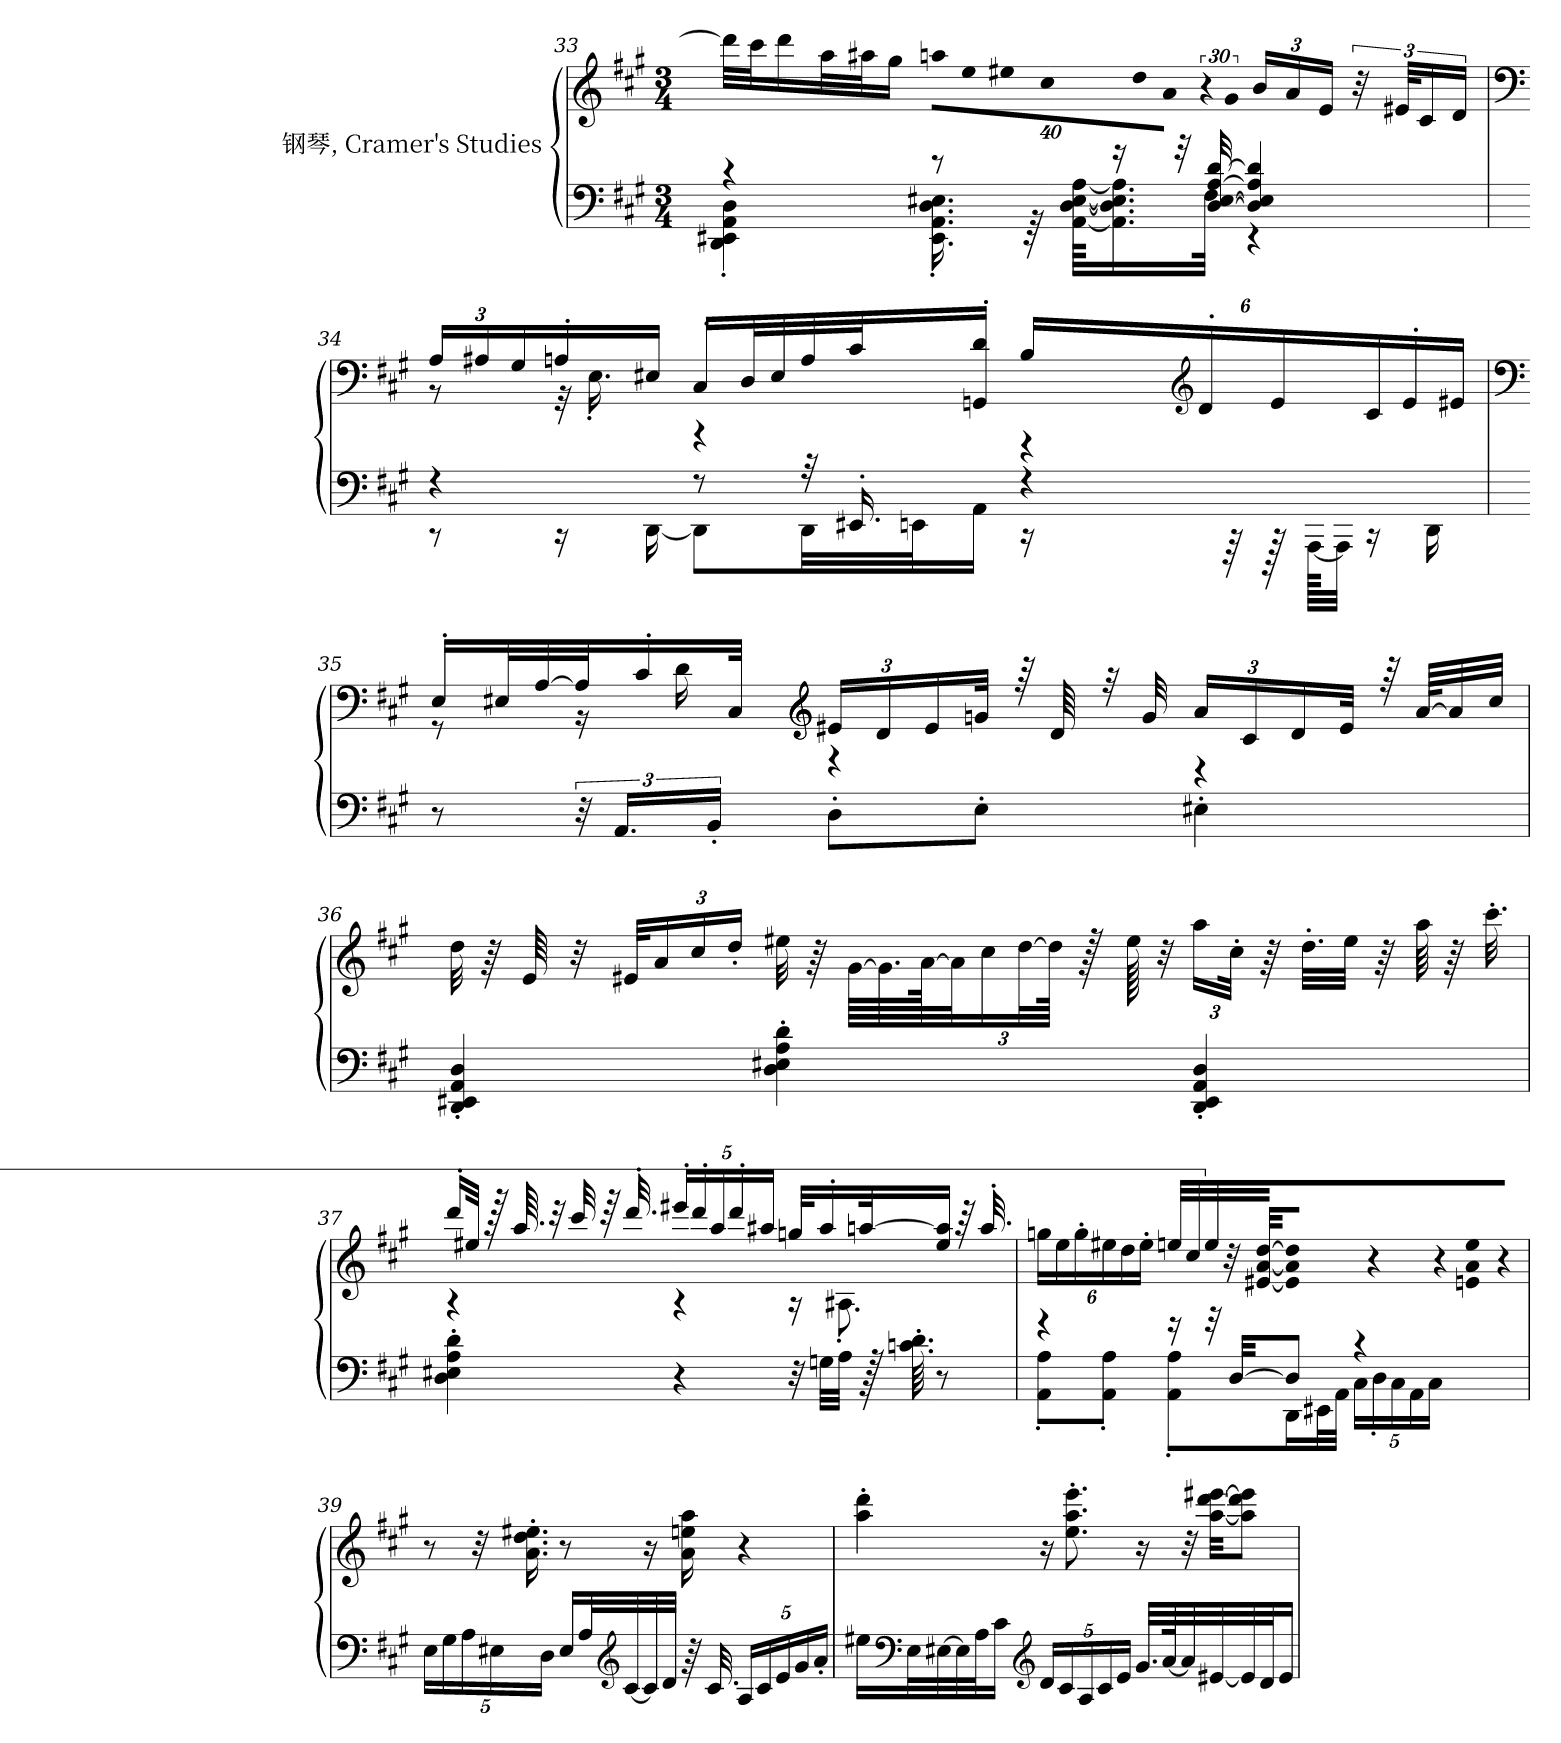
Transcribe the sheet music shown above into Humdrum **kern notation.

**kern	**kern
*part1	*part1
*staff2	*staff1
*I"钢琴, Cramer's Studies	*
!!LO:LB:g=z
*clefF4	*clefG2
*k[f#c#g#]	*k[f#c#g#]
*M3/4	*M3/4
=33	=33
*^	*
4r	4DD\' 4EE#X\' 4AA\' 4D\'	32ddd\LLL]
.	.	32ccc#\J
.	.	16ddd\
.	.	32aa\L
.	.	32aa#X\J
.	.	16gg#\JJ
!	!	!LO:N:vis=32
8r	16.EE#\' 16.AA\' 16.D\' 16.E#X\'	640%23aan\LLL
!	!	!LO:N:vis=32
.	.	640%23ee\
!	!	!LO:N:vis=32
.	.	640%23ee#X\
.	64r	.
!	!	!LO:N:vis=32
.	.	640%23cc#\
.	[64AA\ [64D\ [64E#\ [64A\KKLL	.
16r	16.AA\] 16.D\] 16.E#\] 16.A\]	.
!	!	!LO:N:vis=32
.	.	640%23dd\
!	!	!LO:N:vis=32
.	.	640%23a\JJJ
32r	.	.
!	!	!LO:N:vis=64
.	.	960%17r
[32D/ [32E#/ [32A/ [32d/	32F#\JJk	.
!	!	!LO:N:vis=256%9
.	.	960%17g#/
4D/] 4E#/] 4A/] 4d/]	4r	.
*	*	*Xbrackettup
.	.	24b/LL
.	.	24a/
.	.	24e/JJ
*	*	*brackettup
.	.	48r
.	.	48e#X/KLL
.	.	24c#/
.	.	24d/JJ
960ryy	960ryy	.
!!LO:LB:g=z
=34	=34	=34
*	*	*clefF4
*	*	*Xbrackettup
*	*	*^
4r	8r	24A/LL	8r
.	.	24A#X/	.
.	.	24G#/	.
.	16r	16An'/	32r
.	.	.	16.E'\
.	[16DD\	16E#X/JJ	.
8r	8DD\L]	16C#'/LL	4r
.	.	32D'/L	.
.	.	32E#/	.
32r	32DD\LL	32A/	.
16.EE#X'/	32EEn\J	32c#/J	.
.	16AA\JJ	16GGn/' 16d/'JJ	.
4r	16r	24B/LL	4r
*	*	*clefG2	*
.	.	24d'/	.
.	64r	.	.
.	128r	.	.
.	.	24e/	.
.	[128AAA\KKLLL	.	.
.	32AAA\JJJ]	.	.
.	16r	24c#/	.
.	.	24e'/	.
.	16DD\	.	.
.	.	24e#X/JJ	.
*v	*v	*	*
!!LO:LB:g=z	!!
=35	=35	=35
*	*clefF4	*
8r	16E'/LL	8r
.	32E#X/L	.
.	[32A/	.
48r	32A/J]	16r
24.AA/LL	.	.
.	16c#'/	.
.	.	16d\
24BB'/JJ	.	.
.	32C#/JJk	.
*	*clefG2	*
8D'\L	24e#X/LL	4r
.	24d/	.
.	24e#/	.
8E'\J	32gn/JJk	.
.	64r	.
.	64d/	.
.	32r	.
.	32g/	.
4E#X'\	24a/LL	4r
.	24c#/	.
.	24d/	.
.	32e#/JJk	.
.	64r	.
.	[64a/KLLL	.
.	32a/]	.
.	32cc#/JJJ	.
*	*v	*v
!!LO:LB:g=z
=36	=36
4DD/' 4EE#X/' 4AA/' 4D/'	32dd\
.	64r
.	64e/
.	32r
.	32e#X/KLL
.	24a/
.	24cc#/
.	24dd'/JJ
4D\' 4E#X\' 4A\' 4d\'	32ee#X\
.	64r
.	[64g#\LLLL
.	64.g#\]
.	[128a\JK
.	32a\J]
.	24cc#\
.	[48dd\L
.	64dd\JJJk]
.	128r
.	128ee#\
.	32r
4DD/' 4EE#/' 4AA/' 4D/'	24aa\LL
.	48cc#'\JJk
.	64r
.	32.dd'\LLL
.	32ee#\JJJ
.	64r
.	64aa\
.	64r
.	32.ccc#'\
!!LO:LB:g=z
=37	=37
*	*^
4D\' 4E#X\' 4A\' 4d\'	16ddd'/LL	4r
.	32ee#X/JJk	.
.	128r	.
.	64.aa/	.
.	32r	.
.	32ccc#/	.
.	64r	.
.	32.ddd'/	.
4r	20eee#X'/LL	4r
.	20ddd'/	.
.	20aa/	.
.	20ddd'/	.
.	20aa#X/JJ	.
32r	32ggn/KLL	16r
32Gn\LLL	16aa#'/	.
32A\JJJ	.	8.A#X'\
128r	[32aan/K	.
64.cn\' 64.d\'	.	.
8r	16ee#/ 16aa/]JJ	.
.	64r	.
.	32.aa'/	.
*	*v	*v
!!LO:PB:g=z
=38	=38
*^	*
4r	8AA\' 8A\'L	24ggn\LL
.	.	24ee\
.	.	24gg'\
.	8AA\' 8A\'J	24ee#X\
.	.	24dd\
.	.	24ee#'\JJ
16r	8AA\' 8A\'L	32een\LLL
.	.	32cc#\
*	*	*brackettup
32r	.	48ee\JJJ
.	.	48r
[32D/KKL	.	.
.	.	[48e#X/ [48a/ [48dd/KKL
8D/J]	16DD\L	8e#/] 8a/] 8dd/]J
.	32EE#X\L	.
.	32AA\JJJ	.
*	*Xbrackettup	*
4r	20C#\LL	16r
.	20D'\	.
.	.	32r
.	.	32en/ 32a/ 32ee/
.	20C#\	.
.	.	8r
.	20AA\	.
.	20C#\JJ	.
*v	*v	*
!!LO:LB:g=z
=39	=39
20E\LL	8r
20G#\	.
20A\	.
.	32r
20E#X\	.
.	16.a\' 16.dd\' 16.ee#X\'
20D\JJ	.
16E#/LL	8r
32A/L	.
*clefG2	*
[32c#/	.
32c#/]	16r
32d/JJJ	.
64r	16a\ 16een\ 16aa\
32.c#/	.
20A/LL	4r
20c#/	.
20e/	.
20g#/	.
20a'/JJ	.
!!LO:LB:g=z
=40	=40
16ee#X\LL	4aa\' 4ddd\'
*clefF4	*
32E\L	.
[32E#X\	.
32E#\]	.
32A\J	.
16c#\JJ	.
*clefG2	*
20d/LL	16r
20c#/	.
.	8.ee\' 8.aa\' 8.eee\'
20A/	.
20c#/	.
20e/JJ	.
32.g#/LLL	16r
[64a/K	.
32a/]	32r
[32e#X/	[32aa\ [32ddd\ [32eee#X\KKL
32e#/]	8aa\] 8ddd\] 8eee#\]J
32d/J	.
16e#/JJ	.
=	=
*-	*-
